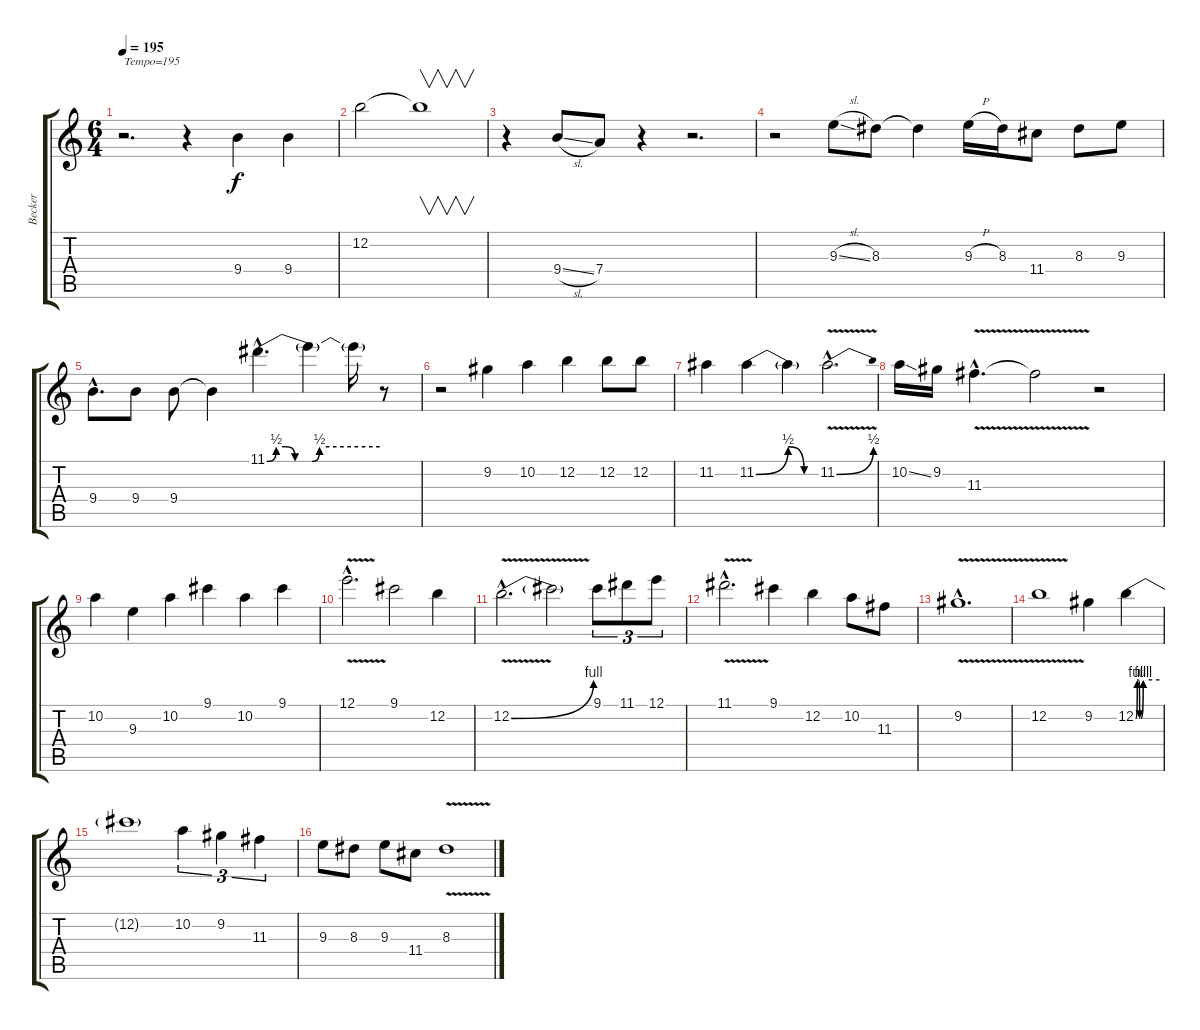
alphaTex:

\track ("Becker" "Becker") {instrument electricguitarjazz}
\staff {score tabs}
\tuning (E4 B3 G3 D3 A2 E2) {hide}
\ts (6 4)
\tempo 195
\clef g2
\ks c
r.2{d txt "Tempo=195" dy f instrument electricguitarjazz} r.4 9.4.4 9.4.4 |
12.2.2 12.2{t}.1{v} |
r.4 9.4{sl}.8 7.4.8 r.4 r.2{d} |
r.2 9.3{sl}.8 8.3.8 8.3{t}.4 9.3{h}.16 8.3.16 11.4.8 8.3.8 9.3.8 |
9.4{hac}.8{d} 9.4.8 9.4.8 9.4{t}.4 11.1{be (custom 0 0 5 2 10 2 15 0 24 0 28 2 60 2) hac}.4{d} 11.1{t}.4 11.1{t}.16 r.8 |
r.2 9.2.4 10.2.4 12.2.4 12.2.8 12.2.8 |
11.2.4 11.2{be (custom 0 0 30 2 45 0 60 0)}.4 11.2{t}.4 11.2{be (bend 0 0 60 2) v hac}.2{d} |
10.2{ss}.16 9.2.16 11.3{v hac}.4{d} 11.3{t}.2 r.2 |
10.2.4 9.3.4 10.2.4 9.1.4 10.2.4 9.1.4 |
12.1{v hac}.2{d} 9.1.2 12.2.4 |
12.2{be (bend 0 0 60 4) v hac}.2{d} 12.2{t}.2 9.1.8{tu (3 2)} 11.1.8{tu (3 2)} 12.1.8{tu (3 2)} |
11.1{v hac}.2{d} 9.1.4 12.2.4 10.2.8 11.3.8 |
9.2{v hac}.1{d} |
12.2{v}.1 9.2.4 12.2{be (custom 0 0 4 4 7 4 10 0 13 0 19 4 60 4)}.4 |
12.2{t}.1 10.2.4{tu (3 2)} 9.2.4{tu (3 2)} 11.3.4{tu (3 2)} |
9.3.8 8.3.8 9.3.8 11.4.8 8.3{v}.1
